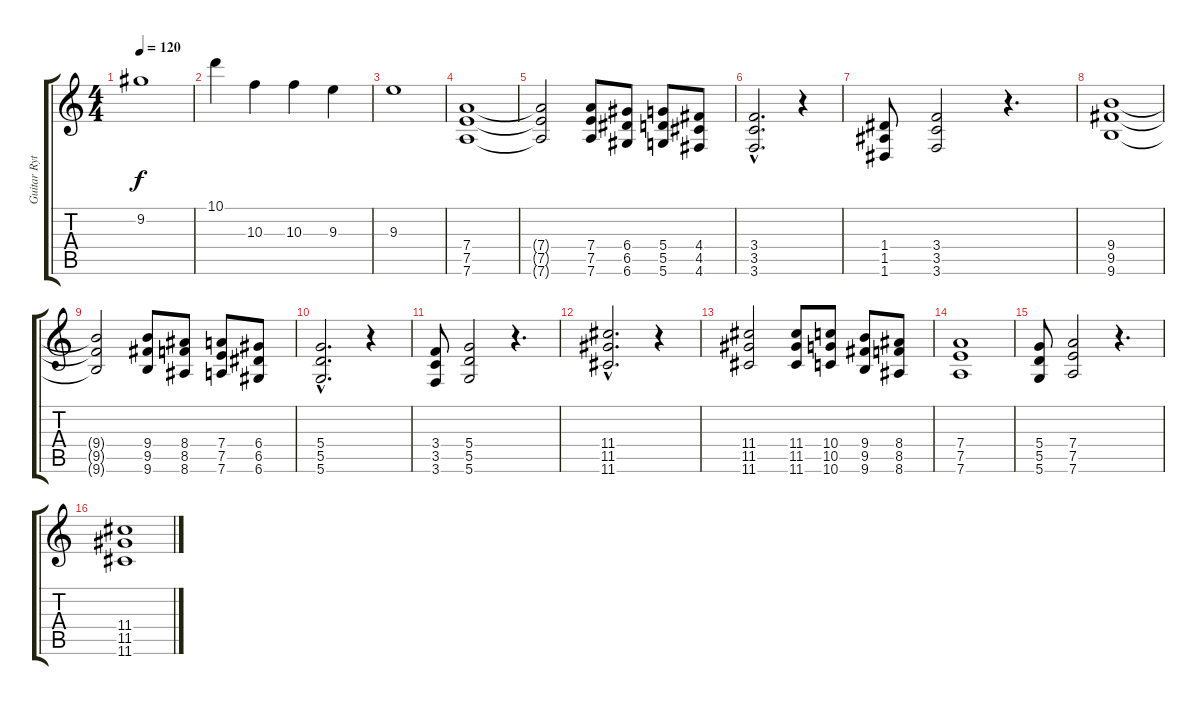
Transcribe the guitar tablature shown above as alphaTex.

\track ("Guitar Rythm" "Guitar Ryt") {instrument distortionguitar}
\staff {score tabs}
\tuning (E4 B3 G3 D3 A2 D2) {hide}
\ts (4 4)
\tempo 120
\clef g2
\ks c
9.2.1{dy f} |
10.1{t}.4 10.3.4 10.3.4 9.3.4 |
9.3.1 |
(7.4 7.5 7.6).1 |
(7.4{t} 7.5{t} 7.6{t}).2 (7.4 7.5 7.6).8 (6.4 6.5 6.6).8 (5.4 5.5 5.6).8 (4.4 4.5 4.6).8 |
(3.4{hac} 3.5{hac} 3.6{hac}).2{d} r.4 |
(1.4 1.5 1.6).8 (3.4 3.5 3.6).2 r.4{d} |
(9.4 9.5 9.6).1 |
(9.4{t} 9.5{t} 9.6{t}).2 (9.4 9.5 9.6).8 (8.4 8.5 8.6).8 (7.4 7.5 7.6).8 (6.4 6.5 6.6).8 |
(5.4{hac} 5.5{hac} 5.6{hac}).2{d} r.4 |
(3.4 3.5 3.6).8 (5.4 5.5 5.6).2 r.4{d} |
(11.4{hac} 11.5{hac} 11.6{hac}).2{d} r.4 |
(11.4 11.5 11.6).2 (11.4 11.5 11.6).8 (10.4 10.5 10.6).8 (9.4 9.5 9.6).8 (8.4 8.5 8.6).8 |
(7.4 7.5 7.6).1 |
(5.4 5.5 5.6).8 (7.4 7.5 7.6).2 r.4{d} |
(11.4 11.5 11.6).1
